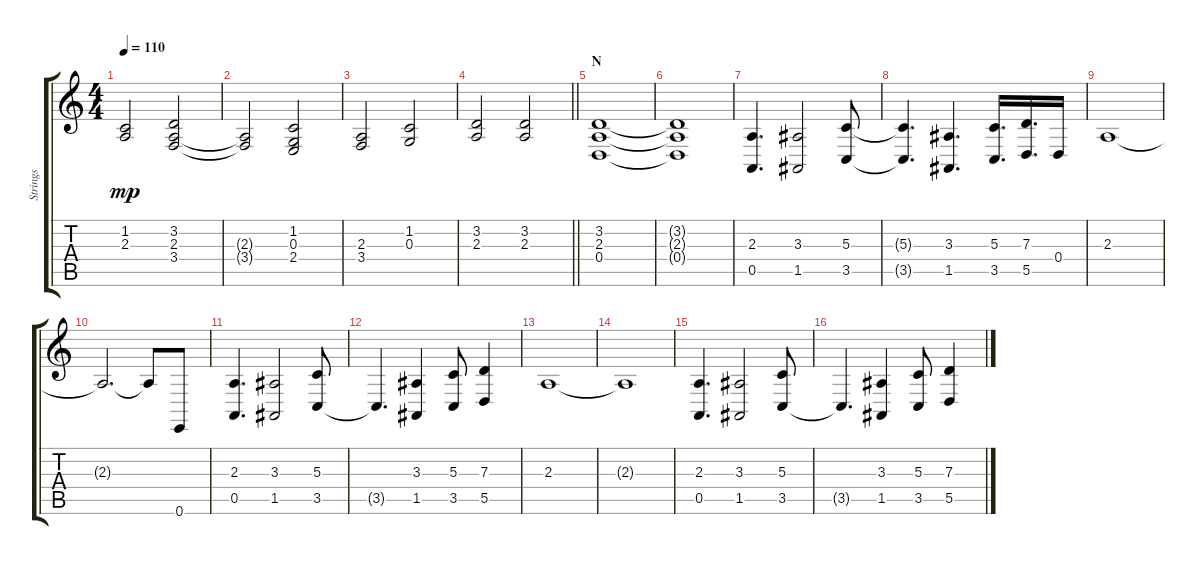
\track ("Strings" "Strings") {instrument synthstrings1}
\staff {score tabs}
\tuning (E4 B3 G3 D3 A2 E2) {hide}
\ts (4 4)
\tempo 110
\clef g2
\ks c
(1.2 2.3).2{dy mp} (3.2 2.3 3.4).2 |
(2.3{t} 3.4{t}).2 (1.2 0.3 2.4).2 |
(2.3 3.4).2 (1.2 0.3).2 |
\barLineRight lightlight
(3.2 2.3).2 (3.2 2.3).2 |
\section ("" "N")
(3.2 2.3 0.4).1 |
(3.2{t} 2.3{t} 0.4{t}).1 |
(2.3 0.5).4{d} (3.3 1.5).2 (5.3 3.5).8 |
(5.3{t} 3.5{t}).4{d} (3.3 1.5).4{d} (5.3 3.5).16{d} (7.3 5.5).16{d} 0.4.16 |
2.3.1 |
2.3{t}.2{d} 2.3{t}.8 0.6.8 |
(2.3 0.5).4{d} (3.3 1.5).2 (5.3 3.5).8 |
3.5{t}.4{d} (3.3 1.5).4 (5.3 3.5).8 (7.3 5.5).4 |
2.3.1 |
2.3{t}.1 |
(2.3 0.5).4{d} (3.3 1.5).2 (5.3 3.5).8 |
3.5{t}.4{d} (3.3 1.5).4 (5.3 3.5).8 (7.3 5.5).4
